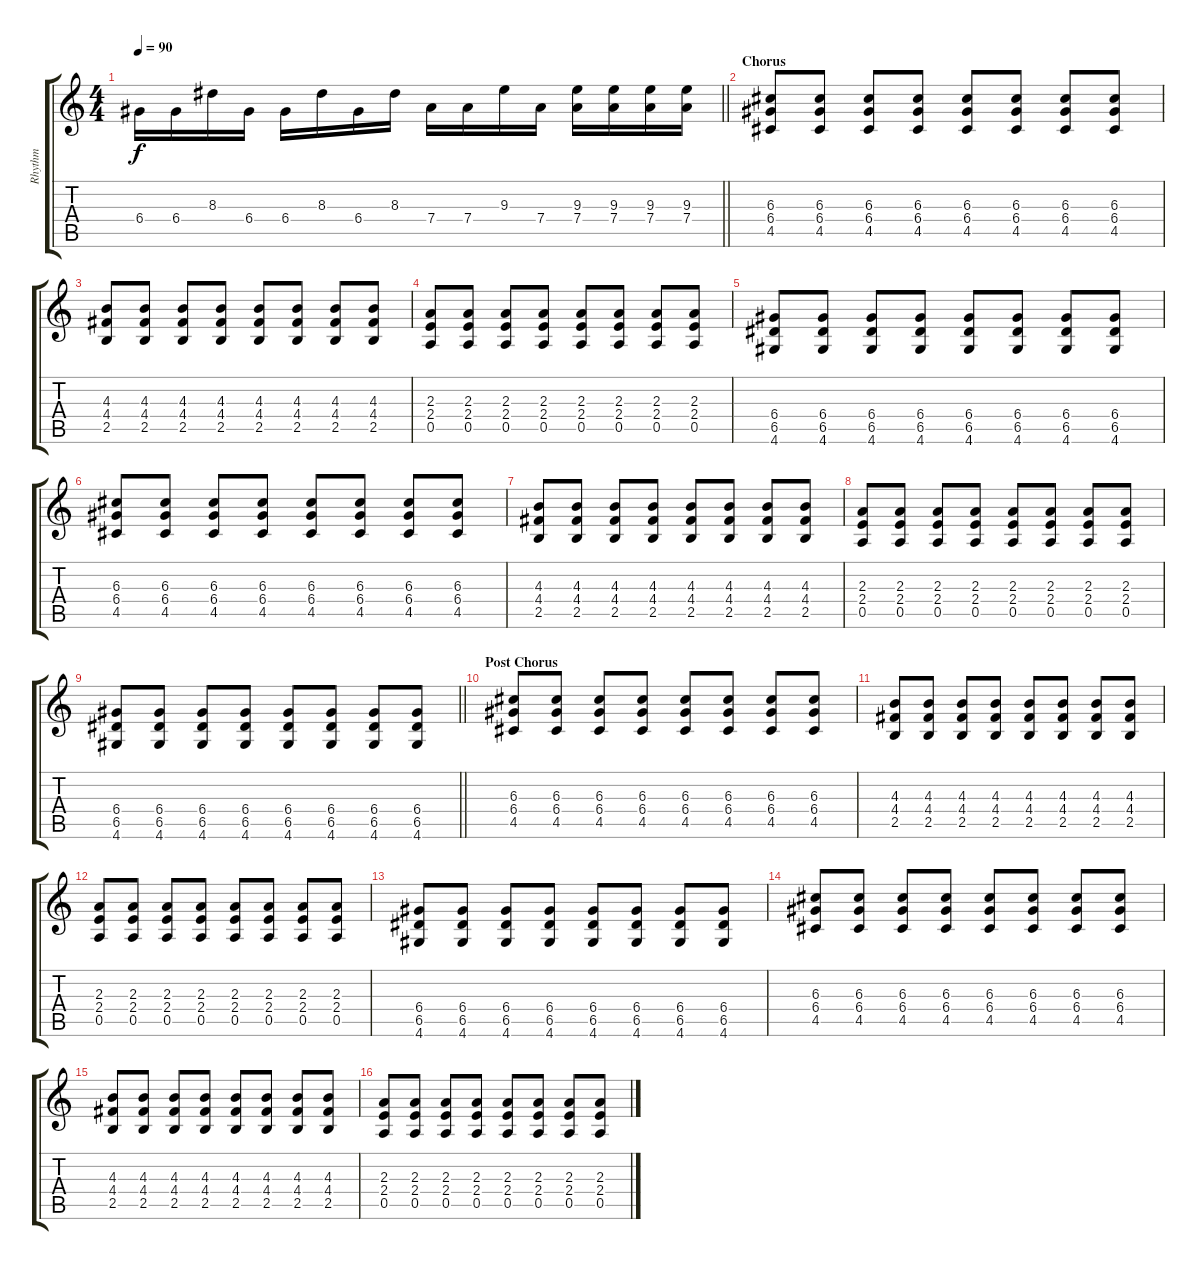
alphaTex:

\track ("Rhythm" "Rhythm") {instrument distortionguitar}
\staff {score tabs}
\tuning (E4 B3 G3 D3 A2 E2) {hide}
\ts (4 4)
\tempo 90
\clef g2
\barLineRight lightlight
\ks c
6.4.16{dy f} 6.4.16 8.3.16 6.4.16 6.4.16 8.3.16 6.4.16 8.3.16 7.4.16 7.4.16 9.3.16 7.4.16 (9.3 7.4).16 (9.3 7.4).16 (9.3 7.4).16 (9.3 7.4).16 |
\section ("" "Chorus")
(6.3 6.4 4.5).8{volume 13 instrument distortionguitar} (6.3 6.4 4.5).8 (6.3 6.4 4.5).8 (6.3 6.4 4.5).8 (6.3 6.4 4.5).8 (6.3 6.4 4.5).8 (6.3 6.4 4.5).8 (6.3 6.4 4.5).8 |
(4.3 4.4 2.5).8 (4.3 4.4 2.5).8 (4.3 4.4 2.5).8 (4.3 4.4 2.5).8 (4.3 4.4 2.5).8 (4.3 4.4 2.5).8 (4.3 4.4 2.5).8 (4.3 4.4 2.5).8 |
(2.3 2.4 0.5).8 (2.3 2.4 0.5).8 (2.3 2.4 0.5).8 (2.3 2.4 0.5).8 (2.3 2.4 0.5).8 (2.3 2.4 0.5).8 (2.3 2.4 0.5).8 (2.3 2.4 0.5).8 |
(6.4 6.5 4.6).8 (6.4 6.5 4.6).8 (6.4 6.5 4.6).8 (6.4 6.5 4.6).8 (6.4 6.5 4.6).8 (6.4 6.5 4.6).8 (6.4 6.5 4.6).8 (6.4 6.5 4.6).8 |
(6.3 6.4 4.5).8 (6.3 6.4 4.5).8 (6.3 6.4 4.5).8 (6.3 6.4 4.5).8 (6.3 6.4 4.5).8 (6.3 6.4 4.5).8 (6.3 6.4 4.5).8 (6.3 6.4 4.5).8 |
(4.3 4.4 2.5).8 (4.3 4.4 2.5).8 (4.3 4.4 2.5).8 (4.3 4.4 2.5).8 (4.3 4.4 2.5).8 (4.3 4.4 2.5).8 (4.3 4.4 2.5).8 (4.3 4.4 2.5).8 |
(2.3 2.4 0.5).8 (2.3 2.4 0.5).8 (2.3 2.4 0.5).8 (2.3 2.4 0.5).8 (2.3 2.4 0.5).8 (2.3 2.4 0.5).8 (2.3 2.4 0.5).8 (2.3 2.4 0.5).8 |
\barLineRight lightlight
(6.4 6.5 4.6).8 (6.4 6.5 4.6).8 (6.4 6.5 4.6).8 (6.4 6.5 4.6).8 (6.4 6.5 4.6).8 (6.4 6.5 4.6).8 (6.4 6.5 4.6).8 (6.4 6.5 4.6).8 |
\section ("" "Post Chorus")
(6.3 6.4 4.5).8 (6.3 6.4 4.5).8 (6.3 6.4 4.5).8 (6.3 6.4 4.5).8 (6.3 6.4 4.5).8 (6.3 6.4 4.5).8 (6.3 6.4 4.5).8 (6.3 6.4 4.5).8 |
(4.3 4.4 2.5).8 (4.3 4.4 2.5).8 (4.3 4.4 2.5).8 (4.3 4.4 2.5).8 (4.3 4.4 2.5).8 (4.3 4.4 2.5).8 (4.3 4.4 2.5).8 (4.3 4.4 2.5).8 |
(2.3 2.4 0.5).8 (2.3 2.4 0.5).8 (2.3 2.4 0.5).8 (2.3 2.4 0.5).8 (2.3 2.4 0.5).8 (2.3 2.4 0.5).8 (2.3 2.4 0.5).8 (2.3 2.4 0.5).8 |
(6.4 6.5 4.6).8 (6.4 6.5 4.6).8 (6.4 6.5 4.6).8 (6.4 6.5 4.6).8 (6.4 6.5 4.6).8 (6.4 6.5 4.6).8 (6.4 6.5 4.6).8 (6.4 6.5 4.6).8 |
(6.3 6.4 4.5).8 (6.3 6.4 4.5).8 (6.3 6.4 4.5).8 (6.3 6.4 4.5).8 (6.3 6.4 4.5).8 (6.3 6.4 4.5).8 (6.3 6.4 4.5).8 (6.3 6.4 4.5).8 |
(4.3 4.4 2.5).8 (4.3 4.4 2.5).8 (4.3 4.4 2.5).8 (4.3 4.4 2.5).8 (4.3 4.4 2.5).8 (4.3 4.4 2.5).8 (4.3 4.4 2.5).8 (4.3 4.4 2.5).8 |
(2.3 2.4 0.5).8 (2.3 2.4 0.5).8 (2.3 2.4 0.5).8 (2.3 2.4 0.5).8 (2.3 2.4 0.5).8 (2.3 2.4 0.5).8 (2.3 2.4 0.5).8 (2.3 2.4 0.5).8
